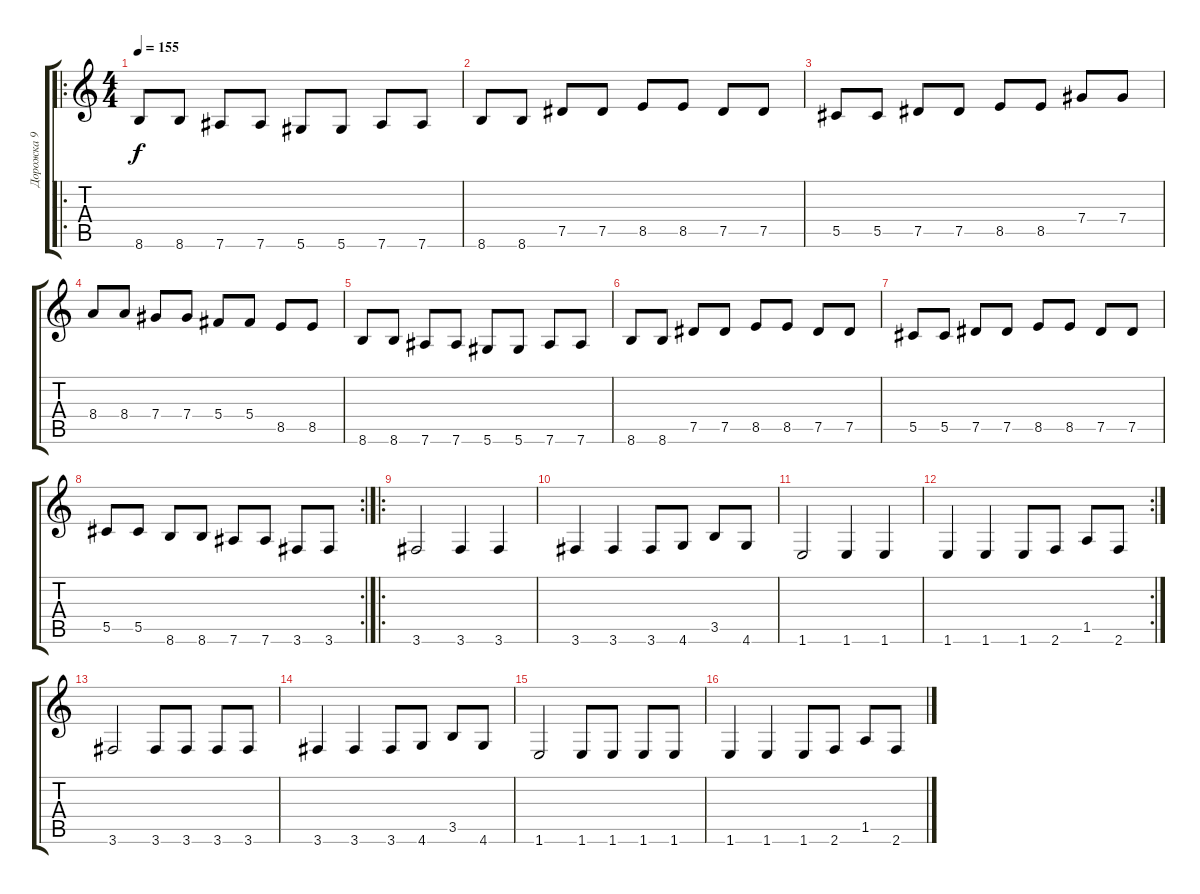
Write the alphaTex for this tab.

\track ("Дорожка 9" "Дорожка 9") {instrument electricbasspick}
\staff {score tabs}
\tuning (Eb4 Bb3 Gb3 Db3 Ab2 Eb2) {hide}
\ro
\ts (4 4)
\tempo 155
\clef g2
\ks c
8.6.8{dy f} 8.6.8 7.6.8 7.6.8 5.6.8 5.6.8 7.6.8 7.6.8 |
8.6.8 8.6.8 7.5.8 7.5.8 8.5.8 8.5.8 7.5.8 7.5.8 |
5.5.8 5.5.8 7.5.8 7.5.8 8.5.8 8.5.8 7.4.8 7.4.8 |
8.4.8 8.4.8 7.4.8 7.4.8 5.4.8 5.4.8 8.5.8 8.5.8 |
8.6.8 8.6.8 7.6.8 7.6.8 5.6.8 5.6.8 7.6.8 7.6.8 |
8.6.8 8.6.8 7.5.8 7.5.8 8.5.8 8.5.8 7.5.8 7.5.8 |
5.5.8 5.5.8 7.5.8 7.5.8 8.5.8 8.5.8 7.5.8 7.5.8 |
\rc 2
5.5.8 5.5.8 8.6.8 8.6.8 7.6.8 7.6.8 3.6.8 3.6.8 |
\ro
3.6.2 3.6.4 3.6.4 |
3.6.4 3.6.4 3.6.8 4.6.8 3.5.8 4.6.8 |
1.6.2 1.6.4 1.6.4 |
\rc 2
1.6.4 1.6.4 1.6.8 2.6.8 1.5.8 2.6.8 |
3.6.2 3.6.8 3.6.8 3.6.8 3.6.8 |
3.6.4 3.6.4 3.6.8 4.6.8 3.5.8 4.6.8 |
1.6.2 1.6.8 1.6.8 1.6.8 1.6.8 |
1.6.4 1.6.4 1.6.8 2.6.8 1.5.8 2.6.8
